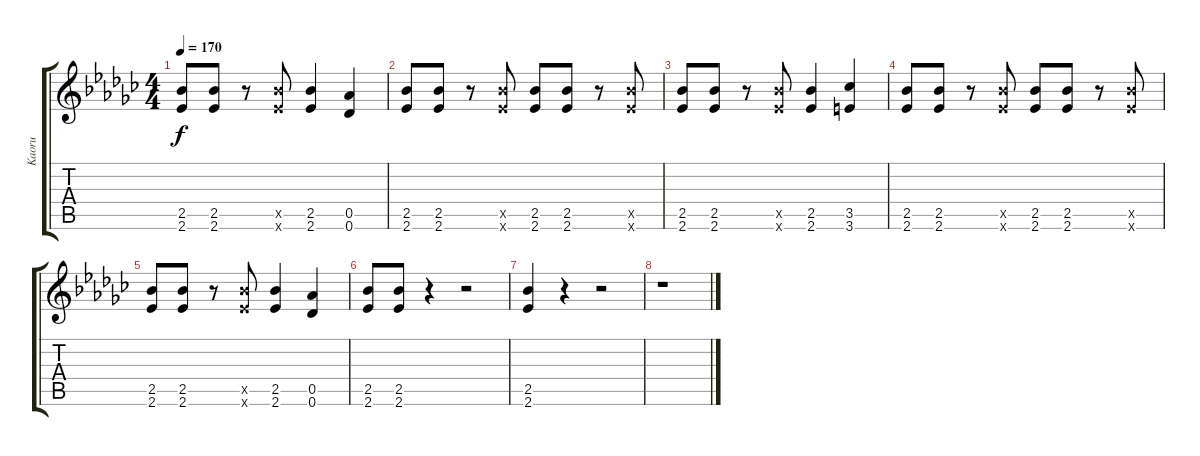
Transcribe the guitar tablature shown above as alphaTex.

\track ("Kaoru" "Kaoru") {instrument overdrivenguitar}
\staff {score tabs}
\tuning (Eb4 Bb3 Gb3 Db3 Ab2 Db2) {hide}
\ts (4 4)
\tempo 170
\clef g2
\ks ebminor
(2.5 2.6).8{ot 8vb dy f} (2.5 2.6).8{ot 8vb} r.8{ot 8vb} (2.5{x} 2.6{x}).8{ot 8vb} (2.5 2.6).4{ot 8vb} (0.5 0.6).4{ot 8vb} |
(2.5 2.6).8{ot 8vb} (2.5 2.6).8{ot 8vb} r.8{ot 8vb} (2.5{x} 2.6{x}).8{ot 8vb} (2.5 2.6).8{ot 8vb} (2.5 2.6).8{ot 8vb} r.8{ot 8vb} (2.5{x} 2.6{x}).8{ot 8vb} |
(2.5 2.6).8{ot 8vb} (2.5 2.6).8{ot 8vb} r.8{ot 8vb} (2.5{x} 2.6{x}).8{ot 8vb} (2.5 2.6).4{ot 8vb} (3.5 3.6).4{ot 8vb} |
(2.5 2.6).8{ot 8vb} (2.5 2.6).8{ot 8vb} r.8{ot 8vb} (2.5{x} 2.6{x}).8{ot 8vb} (2.5 2.6).8{ot 8vb} (2.5 2.6).8{ot 8vb} r.8{ot 8vb} (2.5{x} 2.6{x}).8{ot 8vb} |
(2.5 2.6).8{ot 8vb} (2.5 2.6).8{ot 8vb} r.8{ot 8vb} (2.5{x} 2.6{x}).8{ot 8vb} (2.5 2.6).4{ot 8vb} (0.5 0.6).4{ot 8vb} |
(2.5 2.6).8{ot 8vb} (2.5 2.6).8{ot 8vb} r.4{ot 8vb} r.2{ot 8vb} |
(2.5 2.6).4{ot 8vb} r.4{ot 8vb} r.2{ot 8vb} |
r.1{ot 8vb}
